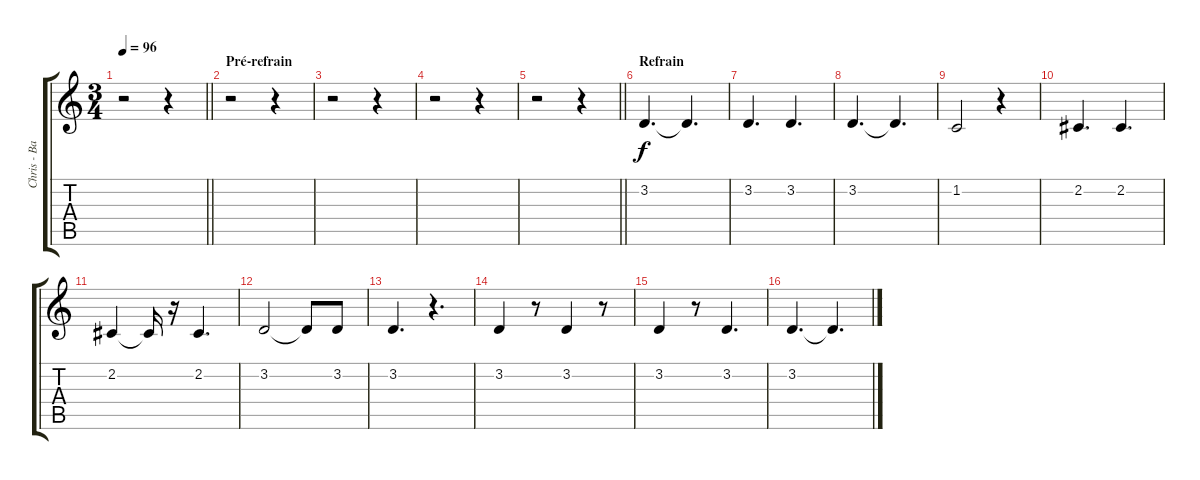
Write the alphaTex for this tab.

\track ("Chris - Back vocals" "Chris - Ba") {instrument choiraahs}
\staff {score tabs}
\tuning (E4 B3 G3 D3 A2 E2) {hide}
\ts (3 4)
\tempo 96
\clef g2
\barLineRight lightlight
\ks c
r.2{dy f} r.4 |
\section ("" "Pré-refrain")
r.2 r.4 |
r.2 r.4 |
r.2 r.4 |
\barLineRight lightlight
r.2 r.4 |
\section ("" "Refrain")
3.2.4{d} 3.2{t}.4{d} |
3.2.4{d} 3.2.4{d} |
3.2.4{d} 3.2{t}.4{d} |
1.2.2 r.4 |
2.2.4{d} 2.2.4{d} |
2.2.4 2.2{t}.16 r.16 2.2.4{d} |
3.2.2 3.2{t}.8 3.2.8 |
3.2.4{d} r.4{d} |
3.2.4 r.8 3.2.4 r.8 |
3.2.4 r.8 3.2.4{d} |
3.2.4{d} 3.2{t}.4{d}
